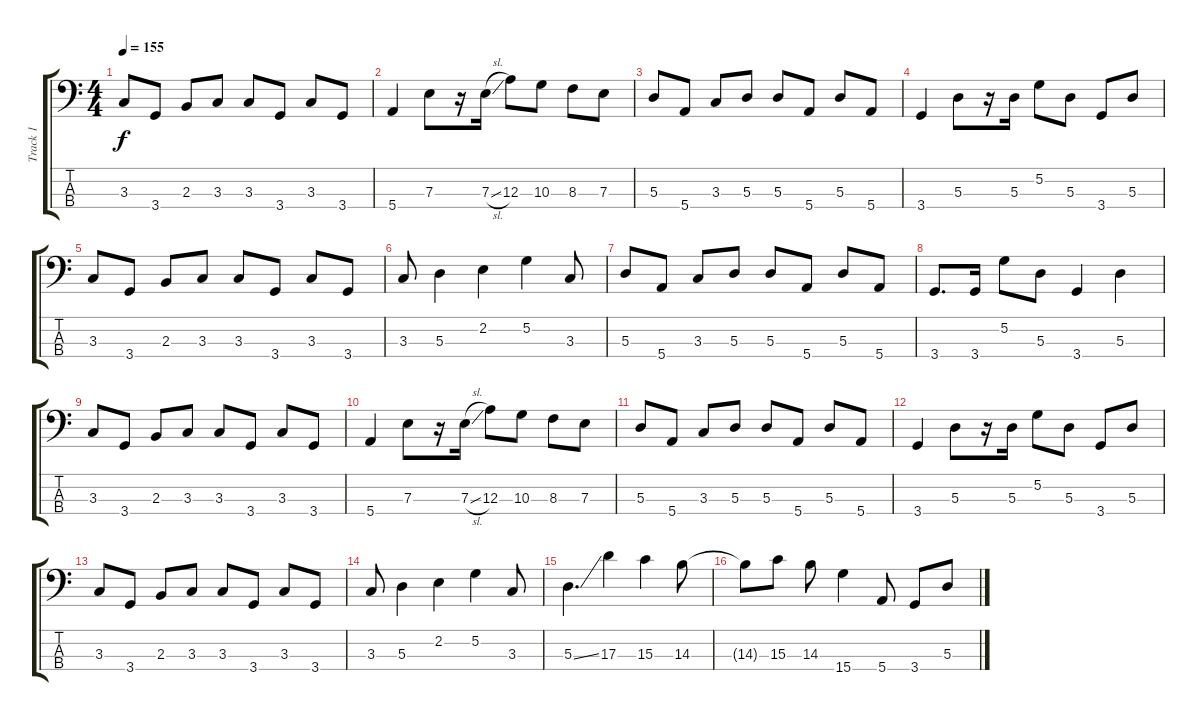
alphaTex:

\track ("Track 1" "Track 1") {instrument electricbasspick}
\staff {score tabs}
\tuning (G2 D2 A1 E1) {hide}
\ts (4 4)
\tempo 155
\clef f4
\ks c
3.3.8{dy f} 3.4.8 2.3.8 3.3.8 3.3.8 3.4.8 3.3.8 3.4.8 |
5.4.4 7.3.8 r.16 7.3{sl}.16 12.3.8 10.3.8 8.3.8 7.3.8 |
5.3.8 5.4.8 3.3.8 5.3.8 5.3.8 5.4.8 5.3.8 5.4.8 |
3.4.4 5.3.8 r.16 5.3.16 5.2.8 5.3.8 3.4.8 5.3.8 |
3.3.8 3.4.8 2.3.8 3.3.8 3.3.8 3.4.8 3.3.8 3.4.8 |
3.3.8 5.3.4 2.2.4 5.2.4 3.3.8 |
5.3.8 5.4.8 3.3.8 5.3.8 5.3.8 5.4.8 5.3.8 5.4.8 |
3.4.8{d} 3.4.16 5.2.8 5.3.8 3.4.4 5.3.4 |
3.3.8 3.4.8 2.3.8 3.3.8 3.3.8 3.4.8 3.3.8 3.4.8 |
5.4.4 7.3.8 r.16 7.3{sl}.16 12.3.8 10.3.8 8.3.8 7.3.8 |
5.3.8 5.4.8 3.3.8 5.3.8 5.3.8 5.4.8 5.3.8 5.4.8 |
3.4.4 5.3.8 r.16 5.3.16 5.2.8 5.3.8 3.4.8 5.3.8 |
3.3.8 3.4.8 2.3.8 3.3.8 3.3.8 3.4.8 3.3.8 3.4.8 |
3.3.8 5.3.4 2.2.4 5.2.4 3.3.8 |
5.3{ss}.4{d} 17.3.4 15.3.4 14.3.8 |
14.3{t}.8 15.3.8 14.3.8 15.4.4 5.4.8 3.4.8 5.3.8
